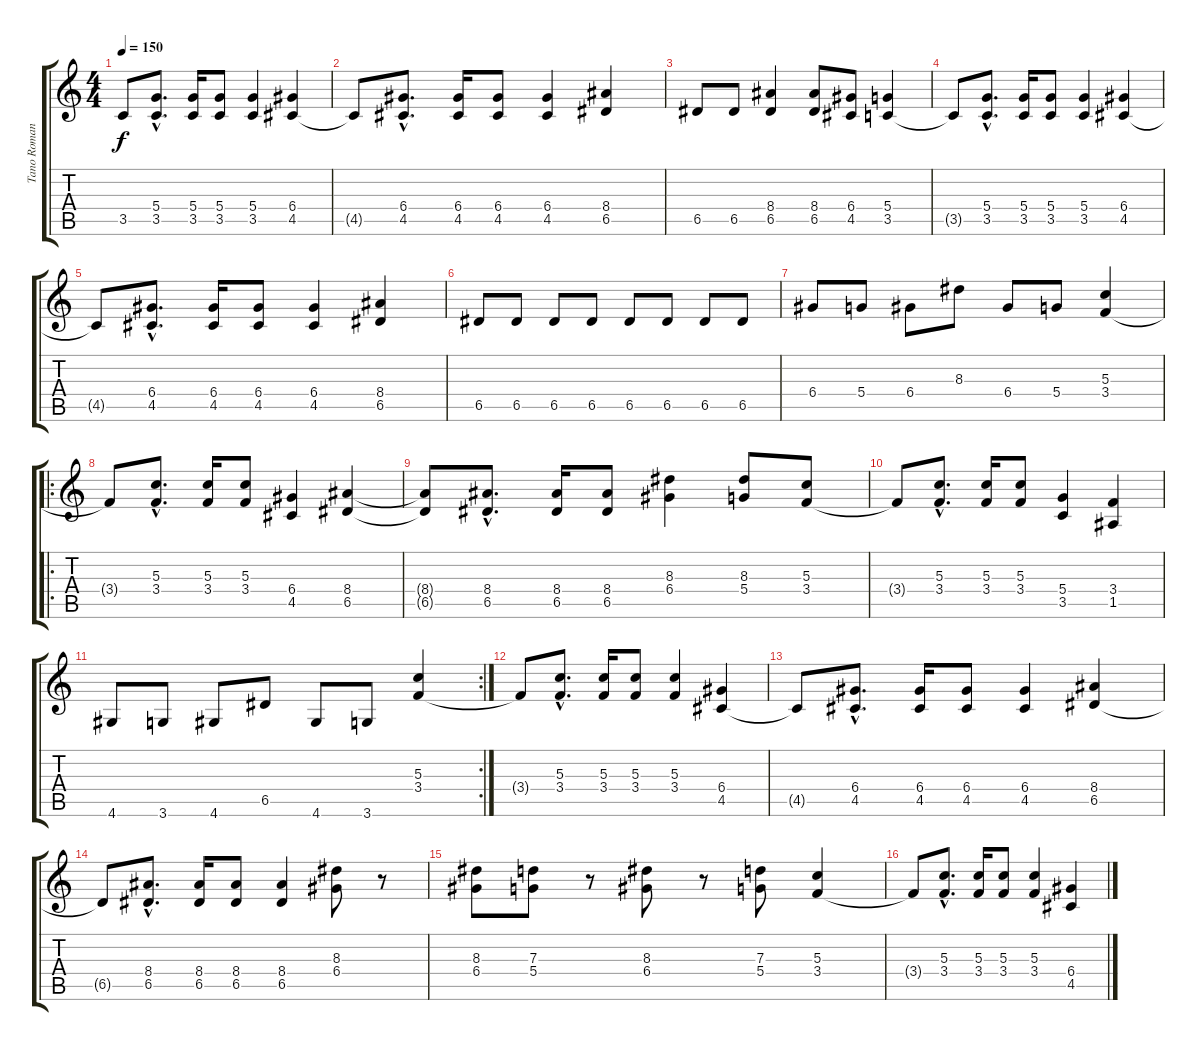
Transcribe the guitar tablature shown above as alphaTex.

\track ("Tano Romano" "Tano Roman") {instrument distortionguitar}
\staff {score tabs}
\tuning (E4 B3 G3 D3 A2 E2) {hide}
\ts (4 4)
\tempo 150
\clef g2
\ks c
3.5{t}.8{dy f} (5.4{hac} 3.5{hac}).8{d} (5.4 3.5).16 (5.4 3.5).8 (5.4 3.5).4 (6.4 4.5).4 |
4.5{t}.8 (6.4{hac} 4.5{hac}).8{d} (6.4 4.5).16 (6.4 4.5).8 (6.4 4.5).4 (8.4 6.5).4 |
6.5.8 6.5.8 (8.4 6.5).4 (8.4 6.5).8 (6.4 4.5).8 (5.4 3.5).4 |
3.5{t}.8 (5.4{hac} 3.5{hac}).8{d} (5.4 3.5).16 (5.4 3.5).8 (5.4 3.5).4 (6.4 4.5).4 |
4.5{t}.8 (6.4{hac} 4.5{hac}).8{d} (6.4 4.5).16 (6.4 4.5).8 (6.4 4.5).4 (8.4 6.5).4 |
6.5.8 6.5.8 6.5.8 6.5.8 6.5.8 6.5.8 6.5.8 6.5.8 |
6.4.8 5.4.8 6.4.8 8.3.8 6.4.8 5.4.8 (5.3 3.4).4 |
\ro
3.4{t}.8 (5.3{hac} 3.4{hac}).8{d} (5.3 3.4).16 (5.3 3.4).8 (6.4 4.5).4 (8.4 6.5).4 |
(8.4{t} 6.5{t}).8 (8.4{hac} 6.5{hac}).8{d} (8.4 6.5).16 (8.4 6.5).8 (8.3 6.4).4 (8.3 5.4).8 (5.3 3.4).8 |
3.4{t}.8 (5.3{hac} 3.4{hac}).8{d} (5.3 3.4).16 (5.3 3.4).8 (5.4 3.5).4 (3.4 1.5).4 |
\rc 2
4.6.8 3.6.8 4.6.8 6.5.8 4.6.8 3.6.8 (5.3 3.4).4 |
3.4{t}.8 (5.3{hac} 3.4{hac}).8{d} (5.3 3.4).16 (5.3 3.4).8 (5.3 3.4).4 (6.4 4.5).4 |
4.5{t}.8 (6.4{hac} 4.5{hac}).8{d} (6.4 4.5).16 (6.4 4.5).8 (6.4 4.5).4 (8.4 6.5).4 |
6.5{t}.8 (8.4{hac} 6.5{hac}).8{d} (8.4 6.5).16 (8.4 6.5).8 (8.4 6.5).4 (8.3 6.4).8 r.8 |
(8.3 6.4).8 (7.3 5.4).8 r.8 (8.3 6.4).8 r.8 (7.3 5.4).8 (5.3 3.4).4 |
3.4{t}.8 (5.3{hac} 3.4{hac}).8{d} (5.3 3.4).16 (5.3 3.4).8 (5.3 3.4).4 (6.4 4.5).4
